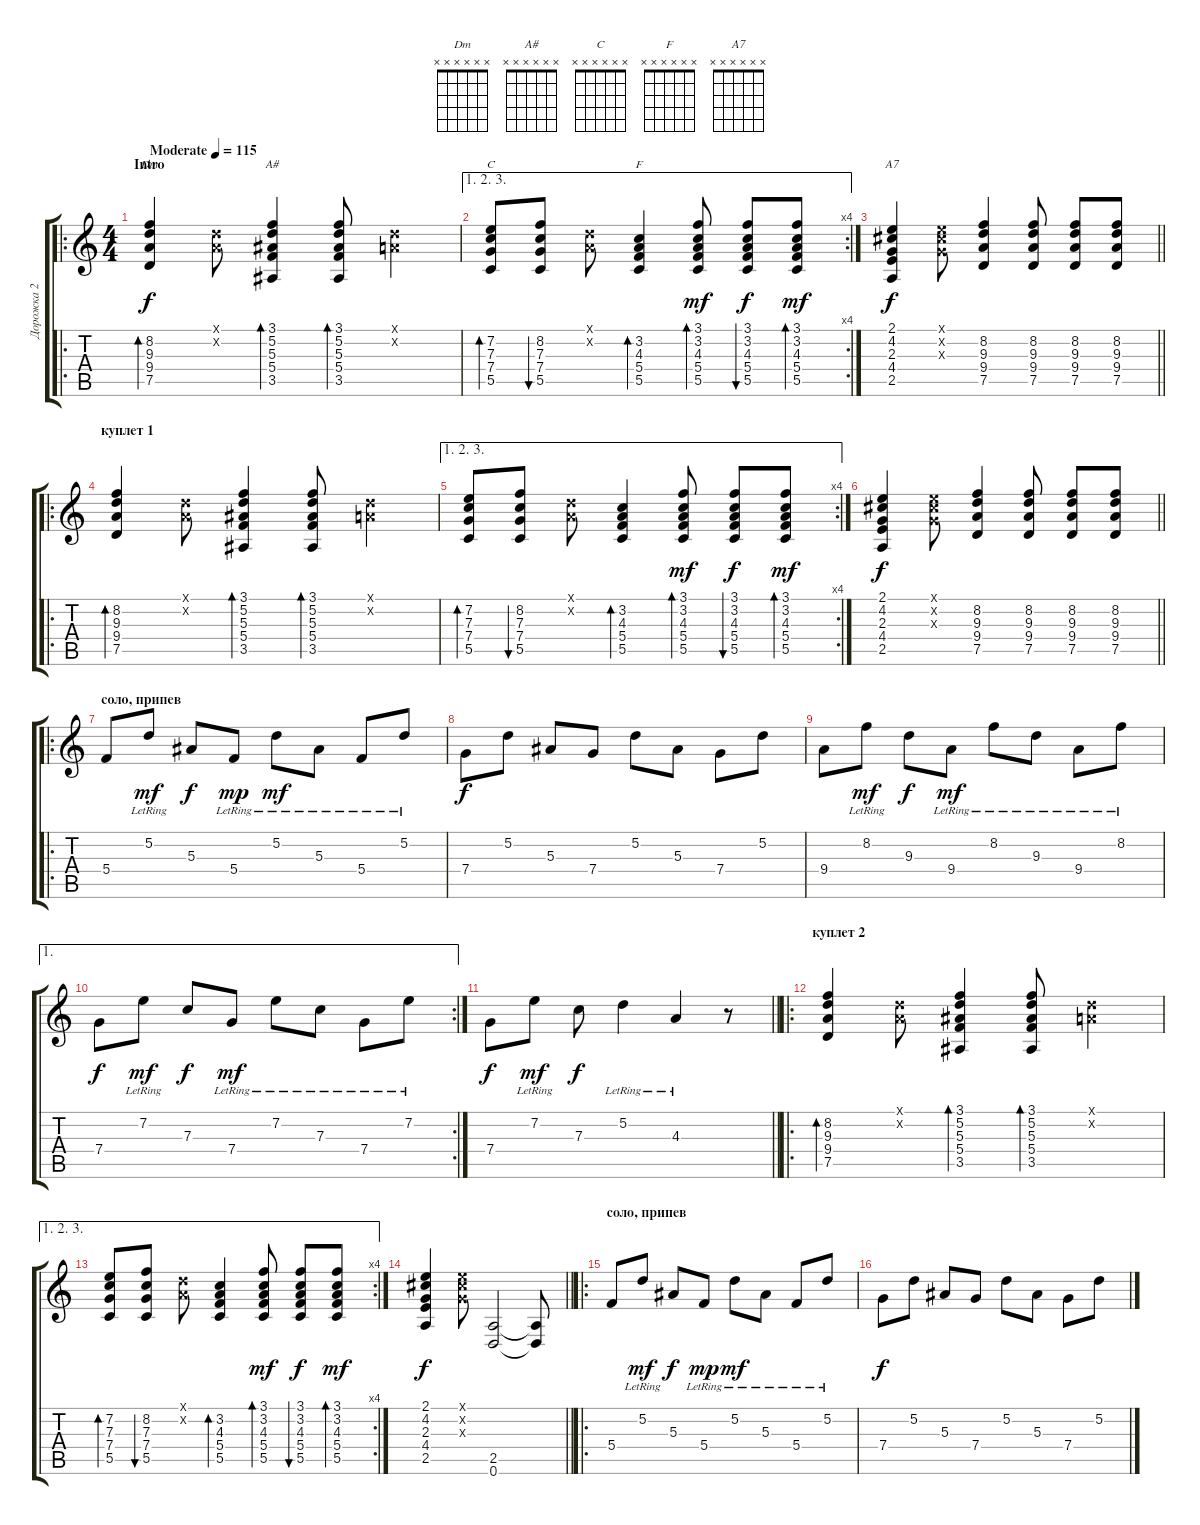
\track ("Дорожка 2" "Дорожка 2") {instrument acousticguitarsteel}
\staff {score tabs}
\tuning (D4 A3 F3 C3 G2 D2) {hide}
\chord ("Dm" x x x x x x)
\chord ("A#" x x x x x x)
\chord ("C" x x x x x x)
\chord ("F" x x x x x x)
\chord ("A7" x x x x x x)
\ro
\ts (4 4)
\section ("" "Intro")
\tempo (115 "Moderate")
\clef g2
\ks c
(8.2 9.3 9.4 7.5).4{bd 30 ch "Dm" dy f instrument acousticguitarsteel} (0.1{x} 0.2{x}).8 (3.1 5.2 5.3 5.4 3.5).4{bd 30 ch "A#"} (3.1 5.2 5.3 5.4 3.5).8{bd 30} (0.1{x} 0.2{x}).4 |
\ae (1 2 3)
\rc 4
(7.2 7.3 7.4 5.5).8{bd 30 ch "C"} (8.2 7.3 7.4 5.5).8{bu 30} (0.1{x} 0.2{x}).8 (3.2 4.3 5.4 5.5).4{bd 30 ch "F"} (3.1 3.2 4.3 5.4 5.5).8{bd 30 dy mf} (3.1 3.2 4.3 5.4 5.5).8{bu 30 dy f} (3.1 3.2 4.3 5.4 5.5).8{bd 30 dy mf} |
\barLineRight lightlight
(2.1 4.2 2.3 4.4 2.5).4{ch "A7" dy f} (2.1{x} 4.2{x} 2.3{x}).8 (8.2 9.3 9.4 7.5).4 (8.2 9.3 9.4 7.5).8 (8.2 9.3 9.4 7.5).8 (8.2 9.3 9.4 7.5).8 |
\ro
\section ("" "куплет 1")
(8.2 9.3 9.4 7.5).4{bd 30} (0.1{x} 0.2{x}).8 (3.1 5.2 5.3 5.4 3.5).4{bd 30} (3.1 5.2 5.3 5.4 3.5).8{bd 30} (0.1{x} 0.2{x}).4 |
\ae (1 2 3)
\rc 4
(7.2 7.3 7.4 5.5).8{bd 30} (8.2 7.3 7.4 5.5).8{bu 30} (0.1{x} 0.2{x}).8 (3.2 4.3 5.4 5.5).4{bd 30} (3.1 3.2 4.3 5.4 5.5).8{bd 30 dy mf} (3.1 3.2 4.3 5.4 5.5).8{bu 30 dy f} (3.1 3.2 4.3 5.4 5.5).8{bd 30 dy mf} |
\barLineRight lightlight
(2.1 4.2 2.3 4.4 2.5).4{dy f} (2.1{x} 4.2{x} 2.3{x}).8 (8.2 9.3 9.4 7.5).4 (8.2 9.3 9.4 7.5).8 (8.2 9.3 9.4 7.5).8 (8.2 9.3 9.4 7.5).8 |
\ro
\section ("" "соло, припев")
5.4.8{volume 12 instrument overdrivenguitar} 5.2{lr}.8{dy mf} 5.3.8{dy f} 5.4{lr}.8{dy mp} 5.2{lr}.8{dy mf} 5.3{lr}.8 5.4{lr}.8 5.2{lr}.8 |
7.4.8{dy f} 5.2.8 5.3.8 7.4.8 5.2.8 5.3.8 7.4.8 5.2.8 |
9.4.8 8.2{lr}.8{dy mf} 9.3.8{dy f} 9.4{lr}.8{dy mf} 8.2{lr}.8 9.3{lr}.8 9.4{lr}.8 8.2{lr}.8 |
\ae 1
\rc 2
7.4.8{dy f} 7.2{lr}.8{dy mf} 7.3.8{dy f} 7.4{lr}.8{dy mf} 7.2{lr}.8 7.3{lr}.8 7.4{lr}.8 7.2{lr}.8 |
\barLineRight lightlight
7.4.8{dy f} 7.2{lr}.8{dy mf} 7.3.8{dy f} 5.2{lr}.4 4.3{lr}.4 r.8 |
\ro
\section ("" "куплет 2")
(8.2 9.3 9.4 7.5).4{bd 30 instrument acousticguitarsteel} (0.1{x} 0.2{x}).8 (3.1 5.2 5.3 5.4 3.5).4{bd 30} (3.1 5.2 5.3 5.4 3.5).8{bd 30} (0.1{x} 0.2{x}).4 |
\ae (1 2 3)
\rc 4
(7.2 7.3 7.4 5.5).8{bd 30} (8.2 7.3 7.4 5.5).8{bu 30} (0.1{x} 0.2{x}).8 (3.2 4.3 5.4 5.5).4{bd 30} (3.1 3.2 4.3 5.4 5.5).8{bd 30 dy mf} (3.1 3.2 4.3 5.4 5.5).8{bu 30 dy f} (3.1 3.2 4.3 5.4 5.5).8{bd 30 dy mf} |
\barLineRight lightlight
(2.1 4.2 2.3 4.4 2.5).4{dy f} (2.1{x} 4.2{x} 2.3{x}).8{volume 3} (2.5 0.6).2{volume 14 instrument overdrivenguitar} (2.5{t} 0.6{t}).8 |
\ro
\section ("" "соло, припев")
5.4.8 5.2{lr}.8{dy mf} 5.3.8{dy f} 5.4{lr}.8{dy mp} 5.2{lr}.8{dy mf} 5.3{lr}.8 5.4{lr}.8 5.2{lr}.8 |
7.4.8{dy f} 5.2.8 5.3.8 7.4.8 5.2.8 5.3.8 7.4.8 5.2.8
